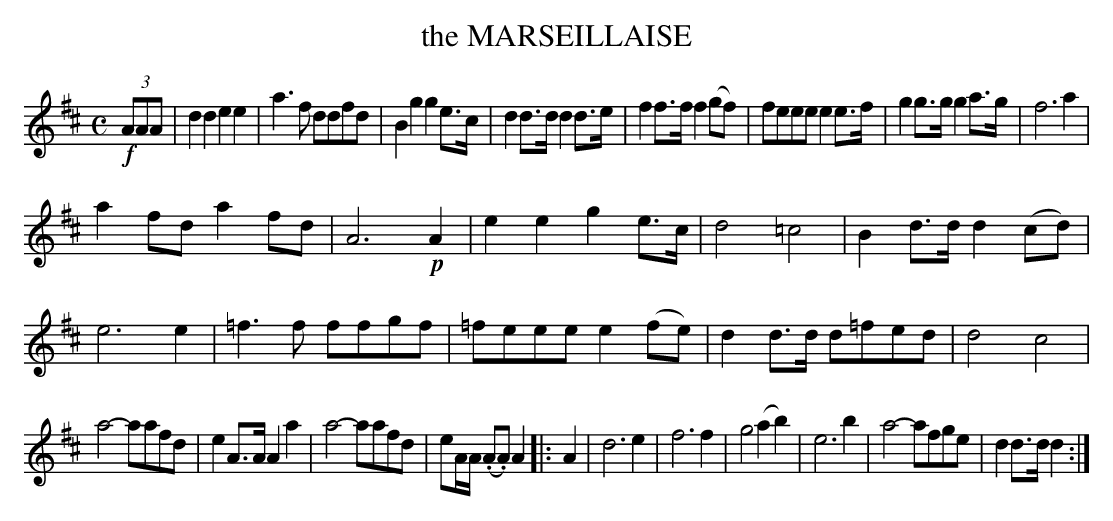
X:1
T: the MARSEILLAISE
M: C
L: 1/8
K: D
!f!(3AAA |\
d2d2 e2e2 | a3f ddfd |\
B2g2 g2e>c | d2d>d d2d>e |\
f2f>f f2(gf) | feee e2e>f |\
g2g>g g2a>g | f6 a2 |
a2fd a2fd | A6 !p!A2 |\
e2e2 g2e>c | d4 =c4 |\
B2d>d d2(cd) | e6 e2 |\
=f3f ffgf | =feee e2(fe) |\
d2d>d d=fed | d4 c4 |
a4- aafd | e2A>A A2a2 |\
a4- aafd | eA/A/ (.A.A)A2 \
|: A2 |\
d6 e2 | f6 f2 |\
g4 (a2b2) | e6 b2 |\
a4- afge | d2d>d d2 :|
